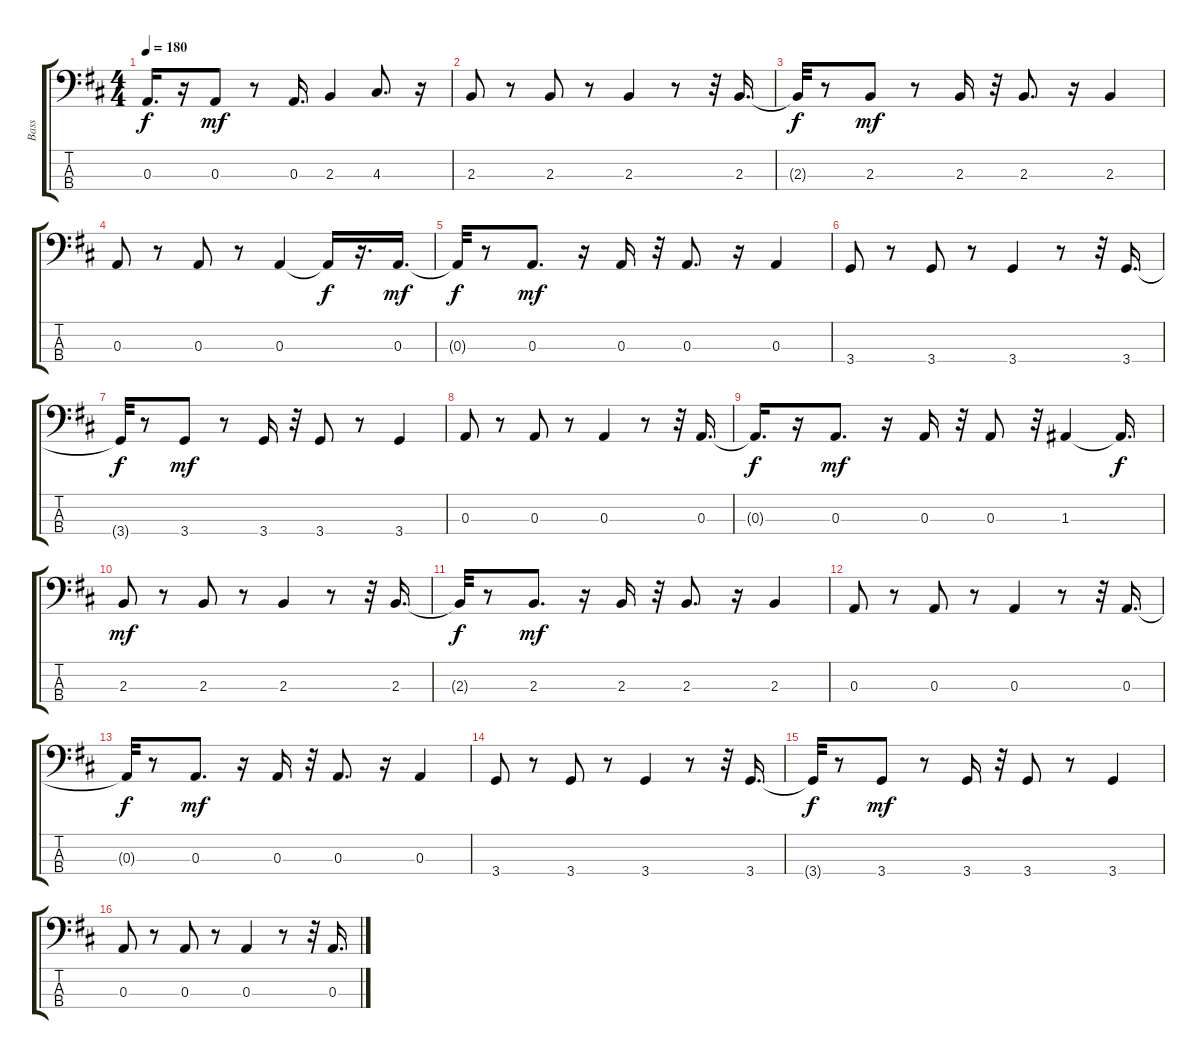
\track ("Bass" "Bass") {instrument electricbassfinger}
\staff {score tabs}
\tuning (G2 D2 A1 E1) {hide}
\ts (4 4)
\tempo 180
\clef f4
\ks bminor
0.3{t}.16{d dy f} r.16 0.3.8{dy mf} r.8 0.3.16{d} 2.3.4 4.3.8{d} r.16 |
2.3.8 r.8 2.3.8 r.8 2.3.4 r.8 r.32 2.3.16{d} |
2.3{t}.32{dy f} r.8 2.3.8{dy mf} r.8 2.3.16 r.32 2.3.8{d} r.16 2.3.4 |
0.3.8 r.8 0.3.8 r.8 0.3.4 0.3{t}.16{dy f} r.16{d} 0.3.16{d dy mf} |
0.3{t}.32{dy f} r.8 0.3.8{d dy mf} r.16 0.3.16 r.32 0.3.8{d} r.16 0.3.4 |
3.4.8 r.8 3.4.8 r.8 3.4.4 r.8 r.32 3.4.16{d} |
3.4{t}.32{dy f} r.8 3.4.8{dy mf} r.8 3.4.16 r.32 3.4.8 r.8 3.4.4 |
0.3.8 r.8 0.3.8 r.8 0.3.4 r.8 r.32 0.3.16{d} |
0.3{t}.16{d dy f} r.16 0.3.8{d dy mf} r.16 0.3.16 r.32 0.3.8 r.32 1.3.4 1.3{t}.16{d dy f} |
2.3.8{dy mf} r.8 2.3.8 r.8 2.3.4 r.8 r.32 2.3.16{d} |
2.3{t}.32{dy f} r.8 2.3.8{d dy mf} r.16 2.3.16 r.32 2.3.8{d} r.16 2.3.4 |
0.3.8 r.8 0.3.8 r.8 0.3.4 r.8 r.32 0.3.16{d} |
0.3{t}.32{dy f} r.8 0.3.8{d dy mf} r.16 0.3.16 r.32 0.3.8{d} r.16 0.3.4 |
3.4.8 r.8 3.4.8 r.8 3.4.4 r.8 r.32 3.4.16{d} |
3.4{t}.32{dy f} r.8 3.4.8{dy mf} r.8 3.4.16 r.32 3.4.8 r.8 3.4.4 |
0.3.8 r.8 0.3.8 r.8 0.3.4 r.8 r.32 0.3.16{d}
